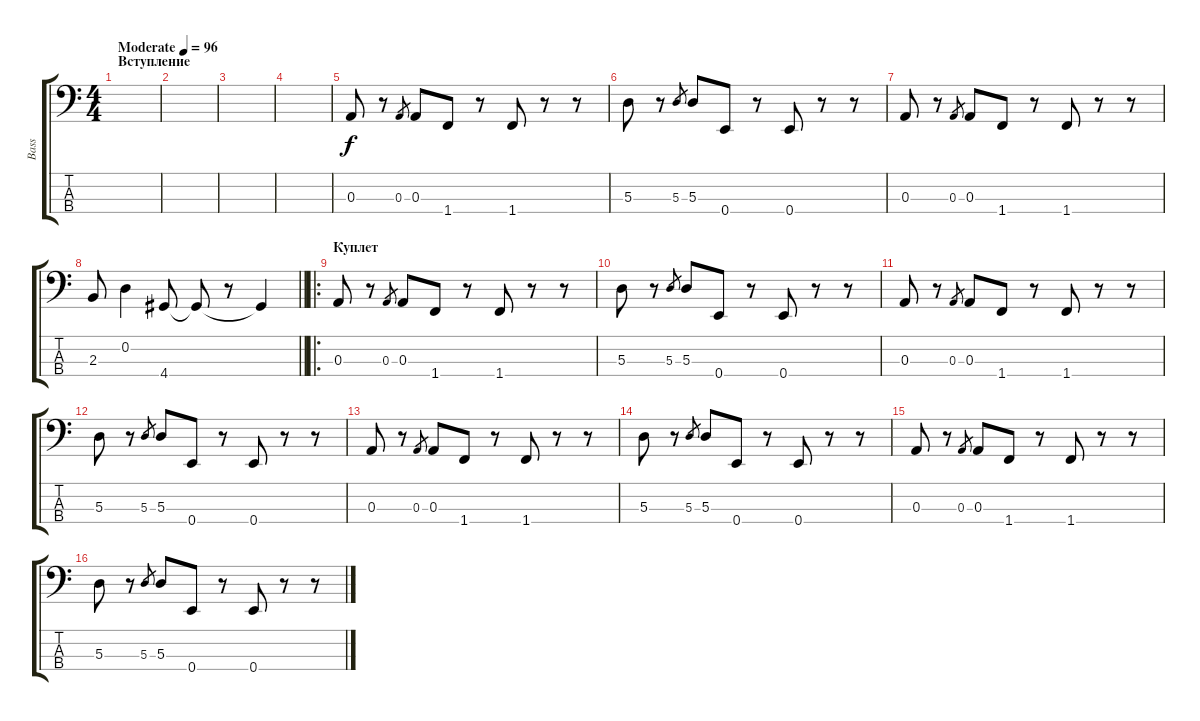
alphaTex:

\track ("Bass" "Bass") {instrument acousticbass}
\staff {score tabs}
\tuning (G2 D2 A1 E1) {hide}
\ts (4 4)
\section ("" "Вступление ")
\tempo (96 "Moderate")
\clef f4
\ks c
|
|
|
|
0.3.8 r.8 0.3.8{gr} 0.3.8 1.4.8 r.8 1.4.8 r.8 r.8 |
5.3.8 r.8 5.3.8{gr} 5.3.8 0.4.8 r.8 0.4.8 r.8 r.8 |
0.3.8 r.8 0.3.8{gr} 0.3.8 1.4.8 r.8 1.4.8 r.8 r.8 |
\barLineRight lightlight
2.3.8 0.2.4 4.4.8 4.4{t}.8 r.8 4.4{t}.4 |
\ro
\section ("" "Куплет ")
0.3.8 r.8 0.3.8{gr} 0.3.8 1.4.8 r.8 1.4.8 r.8 r.8 |
5.3.8 r.8 5.3.8{gr} 5.3.8 0.4.8 r.8 0.4.8 r.8 r.8 |
0.3.8 r.8 0.3.8{gr} 0.3.8 1.4.8 r.8 1.4.8 r.8 r.8 |
5.3.8 r.8 5.3.8{gr} 5.3.8 0.4.8 r.8 0.4.8 r.8 r.8 |
0.3.8 r.8 0.3.8{gr} 0.3.8 1.4.8 r.8 1.4.8 r.8 r.8 |
5.3.8 r.8 5.3.8{gr} 5.3.8 0.4.8 r.8 0.4.8 r.8 r.8 |
0.3.8 r.8 0.3.8{gr} 0.3.8 1.4.8 r.8 1.4.8 r.8 r.8 |
5.3.8 r.8 5.3.8{gr} 5.3.8 0.4.8 r.8 0.4.8 r.8 r.8
